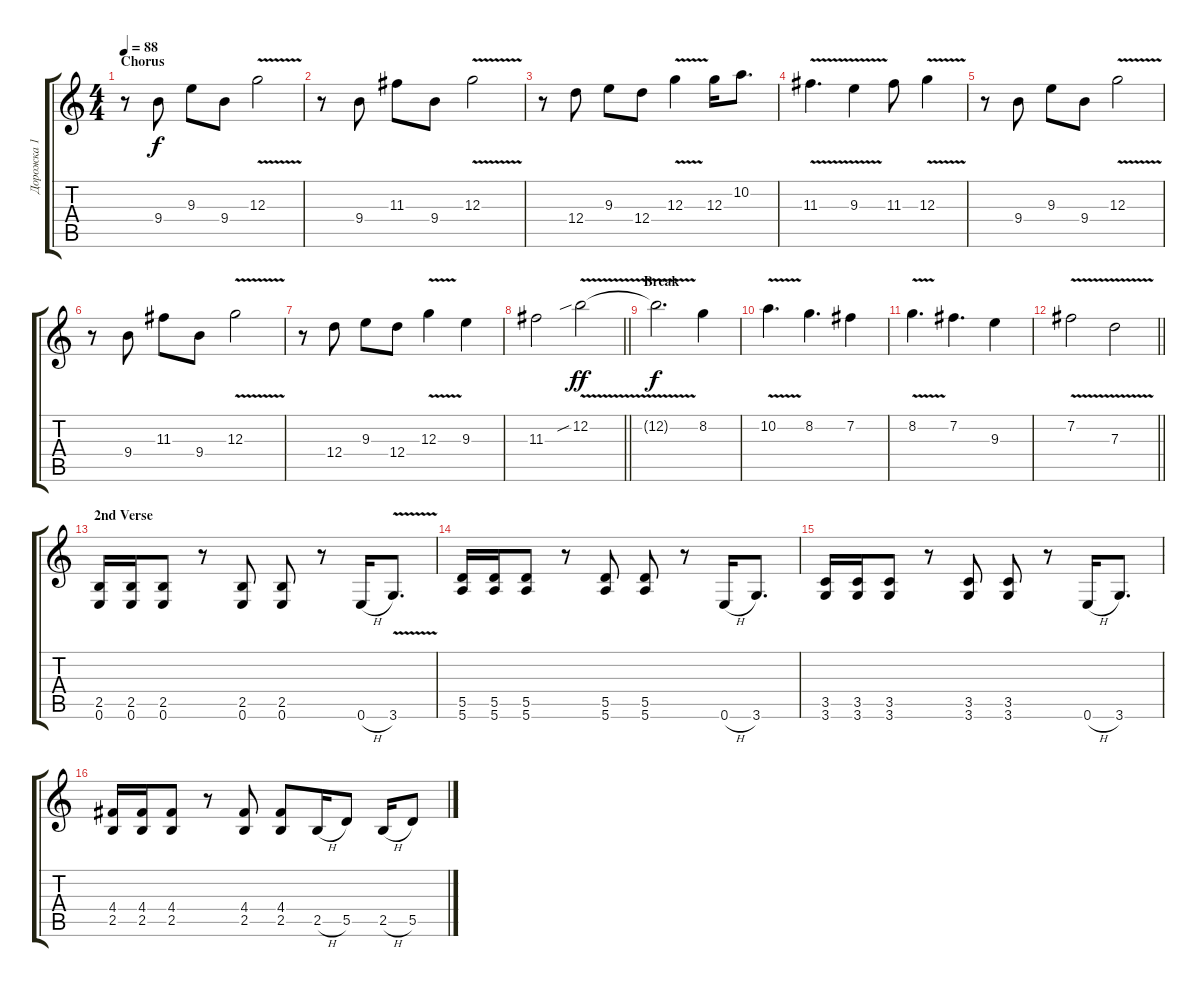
\track ("Дорожка 1" "Дорожка 1") {instrument distortionguitar}
\staff {score tabs}
\tuning (E4 B3 G3 D3 A2 E2) {hide}
\ts (4 4)
\section ("" "Chorus")
\tempo 88
\clef g2
\ks c
r.8{dy f} 9.4.8 9.3.8 9.4.8 12.3{v}.2 |
r.8 9.4.8 11.3.8 9.4.8 12.3{v}.2 |
r.8 12.4.8 9.3.8 12.4.8 12.3{v}.4 12.3.16 10.2.8{d} |
11.3{v}.4{d} 9.3{v}.4 11.3.8 12.3{v}.4 |
r.8 9.4.8 9.3.8 9.4.8 12.3{v}.2 |
r.8 9.4.8 11.3.8 9.4.8 12.3{v}.2 |
r.8 12.4.8 9.3.8 12.4.8 12.3{v}.4 9.3.4 |
\barLineRight lightlight
11.3.2 12.2{v sib}.2{dy ff} |
\section ("" "Break")
12.2{v t}.2{d dy f} 8.2.4 |
10.2{v}.4{d} 8.2.4{d} 7.2.4 |
8.2{v}.4{d} 7.2.4{d} 9.3.4 |
\barLineRight lightlight
7.2{v}.2 7.3{v}.2 |
\section ("" "2nd Verse")
(2.5 0.6).16 (2.5 0.6).16 (2.5 0.6).8 r.8 (2.5 0.6).8 (2.5 0.6).8 r.8 0.6{h}.16 3.6{v}.8{d} |
(5.5 5.6).16 (5.5 5.6).16 (5.5 5.6).8 r.8 (5.5 5.6).8 (5.5 5.6).8 r.8 0.6{h}.16 3.6.8{d} |
(3.5 3.6).16 (3.5 3.6).16 (3.5 3.6).8 r.8 (3.5 3.6).8 (3.5 3.6).8 r.8 0.6{h}.16 3.6.8{d} |
(4.4 2.5).16 (4.4 2.5).16 (4.4 2.5).8 r.8 (4.4 2.5).8 (4.4 2.5).8 2.5{h}.16 5.5.8 2.5{h}.16 5.5.8
